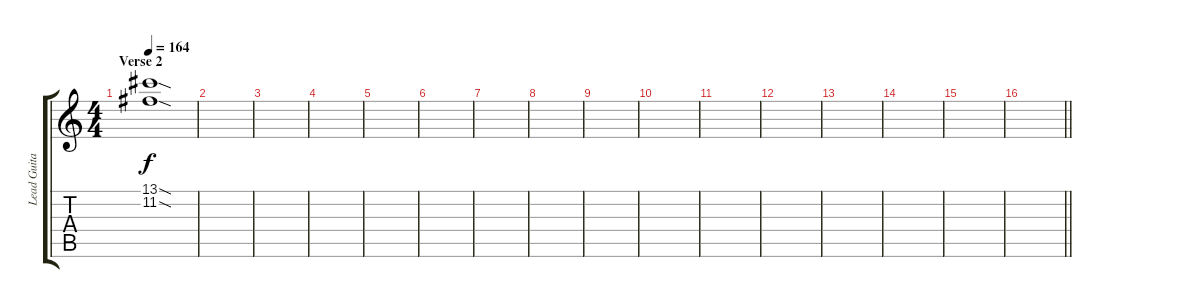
\track ("Lead Guitar" "Lead Guita") {instrument distortionguitar}
\staff {score tabs}
\tuning (C4 G3 Eb3 Bb2 F2 C2) {hide}
\ts (4 4)
\section ("" "Verse 2")
\tempo 164
\clef g2
\ks c
(13.1{sod} 11.2{sod}).1{dy f} |
|
|
|
|
|
|
|
|
|
|
|
|
|
|
\barLineRight lightlight
